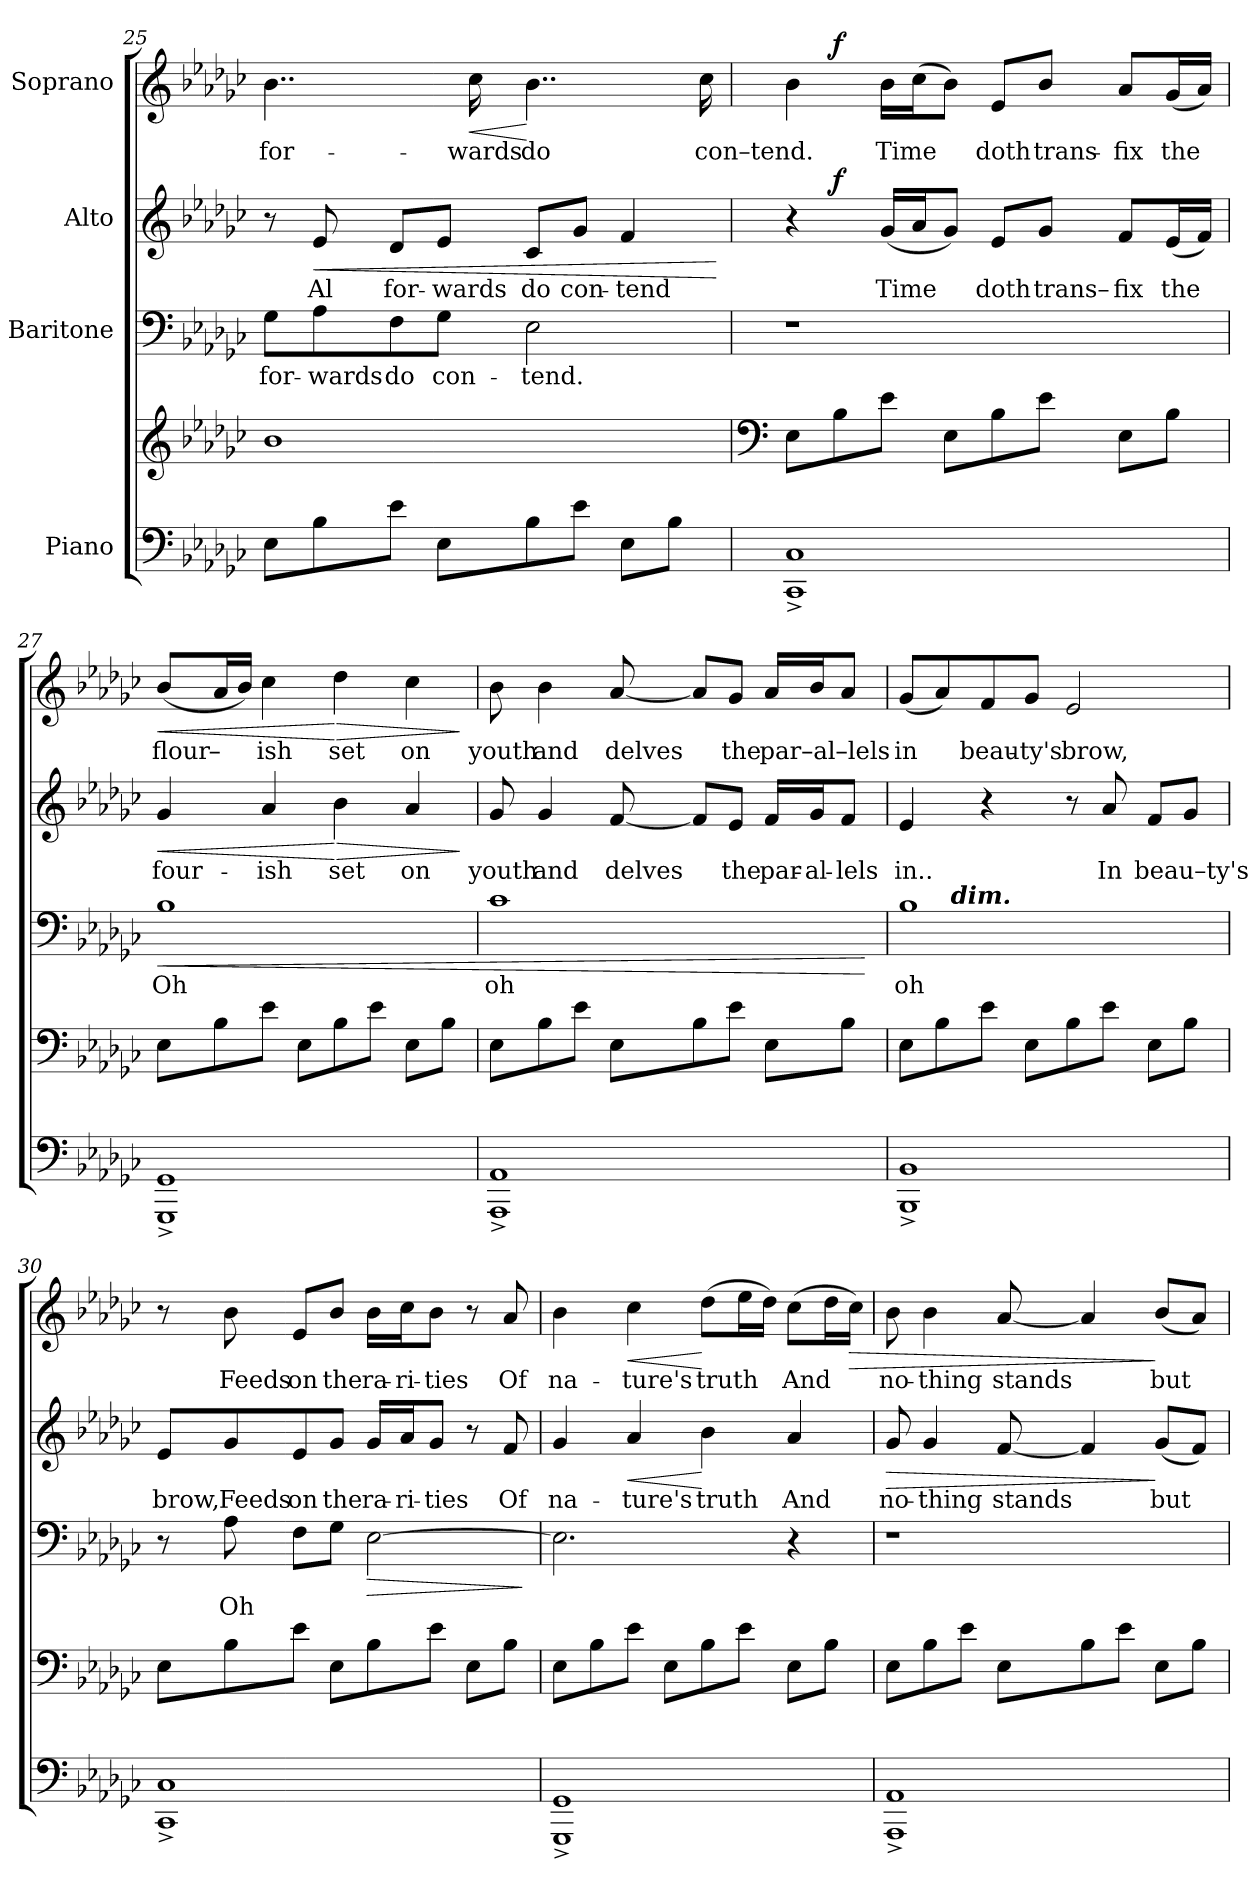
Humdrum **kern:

**kern	**kern	**kern	**text	**dynam	**kern	**text	**dynam	**kern	**text	**dynam
*part4	*part4	*part3	*part3	*part3	*part2	*part2	*part2	*part1	*part1	*part1
*staff5	*staff4	*staff3	*staff3	*staff3	*staff2	*staff2	*staff2	*staff1	*staff1	*staff1
*I"Piano	*	*I"Baritone	*	*	*I"Alto	*	*	*I"Soprano	*	*
*clefF4	*clefG2	*clefF4	*	*	*clefG2	*	*	*clefG2	*	*
*k[b-e-a-d-g-c-]	*k[b-e-a-d-g-c-]	*k[b-e-a-d-g-c-]	*	*	*k[b-e-a-d-g-c-]	*	*	*k[b-e-a-d-g-c-]	*	*
*G-:	*G-:	*G-:	*	*	*G-:	*	*	*G-:	*	*
=25	=25	=25	=25	=25	=25	=25	=25	=25	=25	=25
!	!	!	!LO:LY:b	!	!	!	!	!	!LO:LY:b	!
8E-\L	1b-	8G-\L	for-	.	8r	.	.	4..b-\	for-	.
!	!	!	!LO:LY:b	!	!	!LO:LY:b:rj	!LO:HP:b	!	!	!
8B-\	.	8A-\	-wards	.	8e-/	Al	<	.	.	.
!	!	!	!LO:LY:b	!	!	!LO:LY:b	!	!	!	!
8e-\J	.	8F\	do	.	8d-/L	for-	.	.	.	.
!	!	!	!LO:LY:b	!	!	!LO:LY:b	!	!	!	!
8E-\L	.	8G-\J	con-	.	8e-/J	-wards	.	.	.	.
!	!	!	!	!	!	!	!	!	!LO:LY:b	!LO:HP:b
.	.	.	.	.	.	.	.	16cc-\	-wards	<
!	!	!	!LO:LY:b	!	!	!LO:LY:b:rj	!	!	!LO:LY:b	!
8B-\	.	2E-\	-tend.	.	8c-/L	do	.	4..b-\	do	[
!	!	!	!	!	!	!LO:LY:b	!	!	!	!
8e-\J	.	.	.	.	8g-/J	con-	.	.	.	.
!	!	!	!	!	!	!LO:LY:b	!	!	!	!
8E-\L	.	.	.	.	4f/	-tend	.	.	.	.
8B-\J	.	.	.	.	.	.	.	.	.	.
!	!	!	!	!	!	!	!	!	!LO:LY:b	!
.	.	.	.	.	.	.	.	16cc-\	con–tend.	.
.	.	.	.	.	.	.	[	.	.	.
=26	=26	=26	=26	=26	=26	=26	=26	=26	=26	=26
*	*clefF4	*	*	*	*	*	*	*	*	*
*	*	*	*	*	*^	*	*	*^	*	*
1CC-^< 1C-^<	8E-\L	1r	.	.	4r	8ryy	.	.	4b-\	8ryy	.	.
!	!	!	!	!	!	!	!	!LO:DY:a	!	!	!	!LO:DY:a
.	8B-\	.	.	.	.	2..ryy	.	f	.	2..ryy	.	f
!	!	!	!	!	!	!	!LO:LY:b	!	!	!	!LO:LY:b	!
.	8e-\J	.	.	.	(>16g-/LL	.	Time	.	16b-\LL	.	Time	.
.	.	.	.	.	16a-/J	.	.	.	(<16cc-\J	.	.	.
.	8E-\L	.	.	.	8g-/J)	.	.	.	8b-\J)	.	.	.
!	!	!	!	!	!	!	!LO:LY:b	!	!	!	!LO:LY:b	!
.	8B-\	.	.	.	8e-/L	.	doth	.	8e-/L	.	doth	.
!	!	!	!	!	!	!	!LO:LY:b	!	!	!	!LO:LY:b	!
.	8e-\J	.	.	.	8g-/J	.	trans–	.	8b-/J	.	trans-	.
!	!	!	!	!	!	!	!LO:LY:b	!	!	!	!LO:LY:b	!
.	8E-\L	.	.	.	8f/L	.	fix	.	8a-/L	.	-fix	.
!	!	!	!	!	!	!	!LO:LY:b	!	!	!	!LO:LY:b	!
.	8B-\J	.	.	.	(>16e-/L	.	the	.	(>16g-/L	.	the	.
.	.	.	.	.	16f/JJ)	.	.	.	16a-/JJ)	.	.	.
=27	=27	=27	=27	=27	=27	=27	=27	=27	=27	=27	=27	=27
!	!	!	!LO:LY:b	!LO:HP:b	!	!	!LO:LY:b	!LO:HP:b	!	!	!LO:LY:b	!LO:HP:b
*	*	*	*	*	*v	*v	*	*	*	*	*	*
*	*	*	*	*	*	*	*	*v	*v	*	*
1GGG-^< 1GG-^<	8E-\L	1B-	Oh	<	4g-/	four-	<	(>8b-/L	flour	<
!	!	!	!	!	!	!	!	!	!LO:LY:b	!
.	8B-\	.	.	.	.	.	.	16a-/L	–	.
.	.	.	.	.	.	.	.	16b-/JJ)	.	.
!	!	!	!	!	!	!LO:LY:b	!	!	!LO:LY:b	!
.	8e-\J	.	.	.	4a-/	-ish	.	4cc-\	ish	.
.	8E-\L	.	.	.	.	.	.	.	.	.
!	!	!	!	!	!	!LO:LY:b	!LO:HP:n=1:b	!	!LO:LY:b	!LO:HP:n=1:b
.	8B-\	.	.	.	4b-\	set	[ >	4dd-\	set	[ >
.	8e-\J	.	.	.	.	.	.	.	.	.
!	!	!	!	!	!	!LO:LY:b	!	!	!LO:LY:b	!
.	8E-\L	.	.	.	4a-/	on	.	4cc-\	on	.
.	8B-\J	.	.	.	.	.	.	.	.	.
.	.	.	.	.	.	.	]	.	.	]
!!LO:LB:g=z
=28	=28	=28	=28	=28	=28	=28	=28	=28	=28	=28
!	!	!	!LO:LY:b	!	!	!LO:LY:b	!	!	!LO:LY:b	!
1AAA-^< 1AA-^<	8E-\L	1c-	oh	.	8g-/	youth	.	8b-\	youth	.
!	!	!	!	!	!	!LO:LY:b	!	!	!LO:LY:b	!
.	8B-\	.	.	.	4g-/	and	.	4b-\	and	.
.	8e-\J	.	.	.	.	.	.	.	.	.
!	!	!	!	!	!	!LO:LY:b	!	!	!LO:LY:b	!
.	8E-\L	.	.	.	[<8f/	delves	.	[<8a-/	delves	.
.	8B-\	.	.	.	8f/L]	.	.	8a-/L]	.	.
!	!	!	!	!	!	!LO:LY:b	!	!	!LO:LY:b	!
.	8e-\J	.	.	.	8e-/J	the	.	8g-/J	the	.
!	!	!	!	!	!	!LO:LY:b	!	!	!LO:LY:b	!
.	8E-\L	.	.	.	16f/LL	par-	.	16a-/LL	par–al–lels	.
!	!	!	!	!	!	!LO:LY:b	!	!	!	!
.	.	.	.	.	16g-/J	-al-	.	16b-/J	.	.
!	!	!	!	!	!	!LO:LY:b	!	!	!	!
.	8B-\J	.	.	.	8f/J	-lels	.	8a-/J	.	.
.	.	.	.	[	.	.	.	.	.	.
=29	=29	=29	=29	=29	=29	=29	=29	=29	=29	=29
!	!	!	!LO:LY:b	!	!	!LO:LY:b	!	!	!LO:LY:b	!
*	*	*^	*	*	*	*	*	*	*	*
1BBB-^< 1BB-^<	8E-\L	1B-	8ryy	oh	.	4e-/	in..	.	(>8g-/L	in	.
.	8B-\	.	32ryy	.	.	.	.	.	8a-/)	.	.
!	!	!	!LO:TX:a:Bi:t=dim.	!	!	!	!	!	!	!	!
.	.	.	2ryy	.	.	.	.	.	.	.	.
!	!	!	!	!	!	!	!	!	!	!LO:LY:b	!
.	8e-\J	.	.	.	.	4r	.	.	8f/	beau-	.
!	!	!	!	!	!	!	!	!	!	!LO:LY:b	!
.	8E-\L	.	.	.	.	.	.	.	8g-/J	-ty's	.
!	!	!	!	!	!	!	!	!	!	!LO:LY:b	!
.	8B-\	.	.	.	.	8r	.	.	2e-/	brow,	.
!	!	!	!	!	!	!	!LO:LY:b	!	!	!	!
.	8e-\J	.	.	.	.	8a-/	In	.	.	.	.
.	.	.	4ryy	.	.	.	.	.	.	.	.
!	!	!	!	!	!	!	!LO:LY:b	!	!	!	!
.	8E-\L	.	.	.	.	8f/L	beau–ty's	.	.	.	.
.	8B-\J	.	.	.	.	8g-/J	.	.	.	.	.
.	.	.	16.ryy	.	.	.	.	.	.	.	.
=30	=30	=30	=30	=30	=30	=30	=30	=30	=30	=30	=30
!	!	!	!	!	!	!	!LO:LY:b	!	!	!	!
*	*	*v	*v	*	*	*	*	*	*	*	*
1CC-^< 1C-^<	8E-\L	8r	.	.	8e-/L	brow,	.	8r	.	.
!	!	!	!LO:LY:b	!	!	!LO:LY:b	!	!	!LO:LY:b	!
.	8B-\	8A-\	Oh	.	8g-/	Feeds	.	8b-\	Feeds	.
!	!	!	!	!	!	!LO:LY:b	!	!	!LO:LY:b	!
.	8e-\J	8F\L	.	.	8e-/	on	.	8e-/L	on	.
!	!	!	!	!	!	!LO:LY:b	!	!	!LO:LY:b	!
.	8E-\L	8G-\J	.	.	8g-/J	the	.	8b-/J	the	.
!	!	!	!	!LO:HP:b	!	!LO:LY:b	!	!	!LO:LY:b	!
.	8B-\	[<2E-\	.	>	16g-/LL	ra-	.	16b-\LL	ra-	.
!	!	!	!	!	!	!LO:LY:b	!	!	!LO:LY:b	!
.	.	.	.	.	16a-/J	-ri-	.	16cc-\J	-ri-	.
!	!	!	!	!	!	!LO:LY:b	!	!	!LO:LY:b	!
.	8e-\J	.	.	.	8g-/J	-ties	.	8b-\J	-ties	.
.	8E-\L	.	.	.	8r	.	.	8r	.	.
!	!	!	!	!	!	!LO:LY:b	!	!	!LO:LY:b	!
.	8B-\J	.	.	.	8f/	Of	.	8a-/	Of	.
.	.	.	.	]	.	.	.	.	.	.
!!LO:PB:g=z
=31	=31	=31	=31	=31	=31	=31	=31	=31	=31	=31
!	!	!	!	!	!	!LO:LY:b	!	!	!LO:LY:b	!
1GGG-^< 1GG-^<	8E-\L	2.E-\]	.	.	4g-/	na-	.	4b-\	na-	.
.	8B-\	.	.	.	.	.	.	.	.	.
!	!	!	!	!	!	!LO:LY:b	!LO:HP:b	!	!LO:LY:b	!LO:HP:b
.	8e-\J	.	.	.	4a-/	-ture's	<	4cc-\	-ture's	<
.	8E-\L	.	.	.	.	.	.	.	.	.
!	!	!	!	!	!	!LO:LY:b	!	!	!LO:LY:b	!
.	8B-\	.	.	.	4b-\	truth	[	(>8dd-\L	truth	[
.	8e-\J	.	.	.	.	.	.	16ee-\L	.	.
.	.	.	.	.	.	.	.	16dd-\JJ)	.	.
!	!	!	!	!	!	!LO:LY:b	!	!	!LO:LY:b	!
.	8E-\L	4r	.	.	4a-/	And	.	(>8cc-\L	And	.
.	8B-\J	.	.	.	.	.	.	16dd-\L	.	.
!	!	!	!	!	!	!	!	!	!	!LO:HP:b
.	.	.	.	.	.	.	.	16cc-\JJ)	.	>
=32	=32	=32	=32	=32	=32	=32	=32	=32	=32	=32
!	!	!	!	!	!	!LO:LY:b	!LO:HP:b	!	!LO:LY:b	!
1AAA-^< 1AA-^<	8E-\L	1r	.	.	8g-/	no-	>	8b-\	no-	.
!	!	!	!	!	!	!LO:LY:b	!	!	!LO:LY:b	!
.	8B-\	.	.	.	4g-/	-thing	.	4b-\	-thing	.
.	8e-\J	.	.	.	.	.	.	.	.	.
!	!	!	!	!	!	!LO:LY:b	!	!	!LO:LY:b	!
.	8E-\L	.	.	.	[<8f/	stands	.	[<8a-/	stands	.
.	8B-\	.	.	.	4f/]	.	.	4a-/]	.	.
.	8e-\J	.	.	.	.	.	.	.	.	.
!	!	!	!	!	!	!LO:LY:b	!	!	!LO:LY:b	!
.	8E-\L	.	.	.	(>8g-/L	but	]	(>8b-/L	but	]
.	8B-\J	.	.	.	8f/J)	.	.	8a-/J)	.	.
=	=	=	=	=	=	=	=	=	=	=
*-	*-	*-	*-	*-	*-	*-	*-	*-	*-	*-
